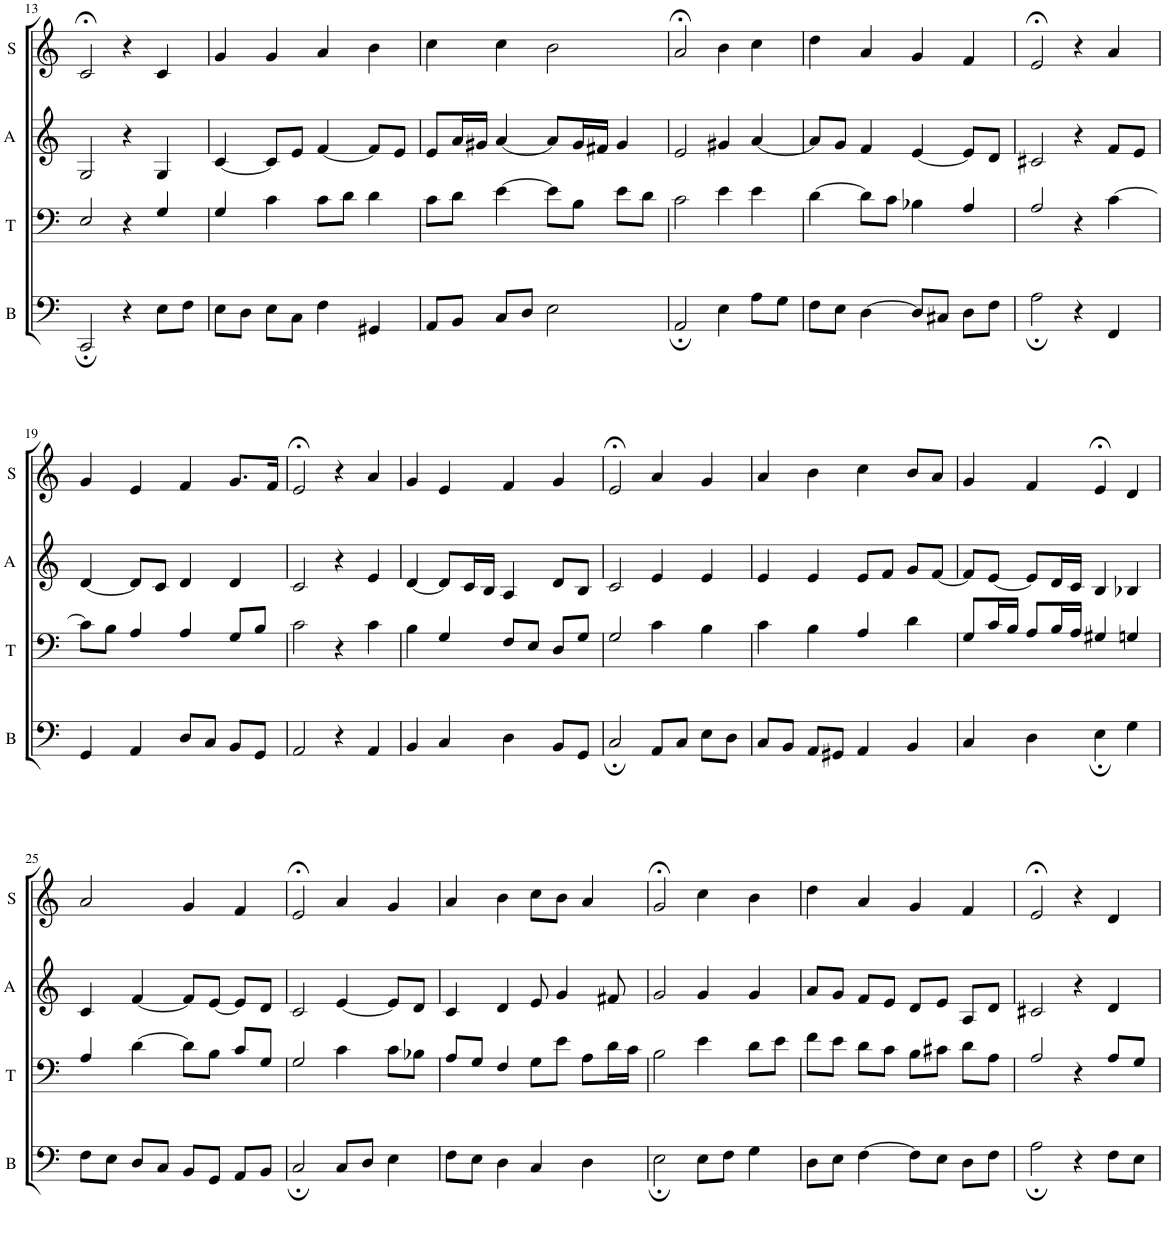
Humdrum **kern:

**kern	**kern	**kern	**kern
*part4	*part3	*part2	*part1
*staff4	*staff3	*staff2	*staff1
*I"B	*I"T	*I"A	*I"S
*I'B	*I'T	*I'A	*I'S
!!LO:PB:g=z
*clefF4	*clefF4	*clefG2	*clefG2
*k[]	*k[]	*k[]	*k[]
*M4/4	*M4/4	*M4/4	*M4/4
=13	=13	=13	=13
2CC;/	2E/	2G/	2c;</
4r	4r	4r	4r
8E\L	4G/	4G/	4c/
8F\J	.	.	.
=14	=14	=14	=14
8E\L	4G/	[4c/	4g/
8D\J	.	.	.
8E\L	4c\	8c/L]	4g/
8C\J	.	8e/J	.
4F\	8c\L	[4f/	4a/
.	8d\J	.	.
4GG#X/	4d\	8f/L]	4b\
.	.	8e/J	.
=15	=15	=15	=15
8AA/L	8c\L	8e/L	4cc\
8BB/J	8d\J	16a/L	.
.	.	16g#X/JJ	.
8C/L	[4e\	[4a/	4cc\
8D/J	.	.	.
2E\	8e\L]	8a/L]	2b\
.	8B\J	16g#/L	.
.	.	16f#X/JJ	.
.	8e\L	4g#/	.
.	8d\J	.	.
=16	=16	=16	=16
2AA;/	2c\	2e/	2a;</
4E\	4e\	4g#X/	4b\
8A\L	4e\	[4a/	4cc\
8G\J	.	.	.
=17	=17	=17	=17
8F\L	[4d\	8a/L]	4dd\
8E\J	.	8g/J	.
[4D\	8d\L]	4f/	4a/
.	8c\J	.	.
8D/L]	4B-X\	[4e/	4g/
8C#X/J	.	.	.
8D\L	4A/	8e/L]	4f/
8F\J	.	8d/J	.
=18	=18	=18	=18
2A;\	2A/	2c#X/	2e;</
4r	4r	4r	4r
4FF/	[4c\	8f/L	4a/
.	.	8e/J	.
!!LO:LB:g=z
=19	=19	=19	=19
4GG/	8c\L]	[4d/	4g/
.	8B\J	.	.
4AA/	4A/	8d/L]	4e/
.	.	8c/J	.
8D/L	4A/	4d/	4f/
8C/J	.	.	.
8BB/L	8G/L	4d/	8.g/L
8GG/J	8B/J	.	.
.	.	.	16f/Jk
=20	=20	=20	=20
2AA/	2c\	2c/	2e;</
4r	4r	4r	4r
4AA/	4c\	4e/	4a/
=21	=21	=21	=21
4BB/	4B\	[4d/	4g/
4C/	4G/	8d/L]	4e/
.	.	16c/L	.
.	.	16B/JJ	.
4D\	8F/L	4A/	4f/
.	8E/J	.	.
8BB/L	8D/L	8d/L	4g/
8GG/J	8G/J	8B/J	.
=22	=22	=22	=22
2C;/	2G/	2c/	2e;</
8AA/L	4c\	4e/	4a/
8C/J	.	.	.
8E\L	4B\	4e/	4g/
8D\J	.	.	.
=23	=23	=23	=23
8C/L	4c\	4e/	4a/
8BB/J	.	.	.
8AA/L	4B\	4e/	4b\
8GG#X/J	.	.	.
4AA/	4A/	8e/L	4cc\
.	.	8f/J	.
4BB/	4d\	8g/L	8b/L
.	.	[8f/J	8a/J
=24	=24	=24	=24
4C/	8G/L	8f/L]	4g/
.	16c/L	[8e/J	.
.	16B/JJ	.	.
4D\	8A/L	8e/L]	4f/
.	16B/L	16d/L	.
.	16A/JJ	16c/JJ	.
4E;\	4G#X/	4B/	4e;</
4G\	4Gn/	4B-X/	4d/
!!LO:LB:g=z
=25	=25	=25	=25
8F\L	4A/	4c/	2a/
8E\J	.	.	.
8D/L	[4d\	[4f/	.
8C/J	.	.	.
8BB/L	8d\L]	8f/L]	4g/
8GG/J	8B\J	[8e/J	.
8AA/L	8c/L	8e/L]	4f/
8BB/J	8G/J	8d/J	.
=26	=26	=26	=26
2C;/	2G/	2c/	2e;</
8C/L	4c\	[4e/	4a/
8D/J	.	.	.
4E\	8c\L	8e/L]	4g/
.	8B-X\J	8d/J	.
=27	=27	=27	=27
8F\L	8A/L	4c/	4a/
8E\J	8G/J	.	.
4D\	4F/	4d/	4b\
4C/	8G\L	8e/	8cc\L
.	8e\J	4g/	8b\J
4D\	8A\L	.	4a/
.	16d\L	8f#X/	.
.	16c\JJ	.	.
=28	=28	=28	=28
2E;\	2B\	2g/	2g;</
8E\L	4e\	4g/	4cc\
8F\J	.	.	.
4G\	8d\L	4g/	4b\
.	8e\J	.	.
=29	=29	=29	=29
8D\L	8f\L	8a/L	4dd\
8E\J	8e\J	8g/J	.
[4F\	8d\L	8f/L	4a/
.	8c\J	8e/J	.
8F\L]	8B\L	8d/L	4g/
8E\J	8c#X\J	8e/J	.
8D\L	8d\L	8A/L	4f/
8F\J	8A\J	8d/J	.
=30	=30	=30	=30
2A;\	2A/	2c#X/	2e;</
4r	4r	4r	4r
8F\L	8A/L	4d/	4d/
8E\J	8G/J	.	.
=	=	=	=
*-	*-	*-	*-
